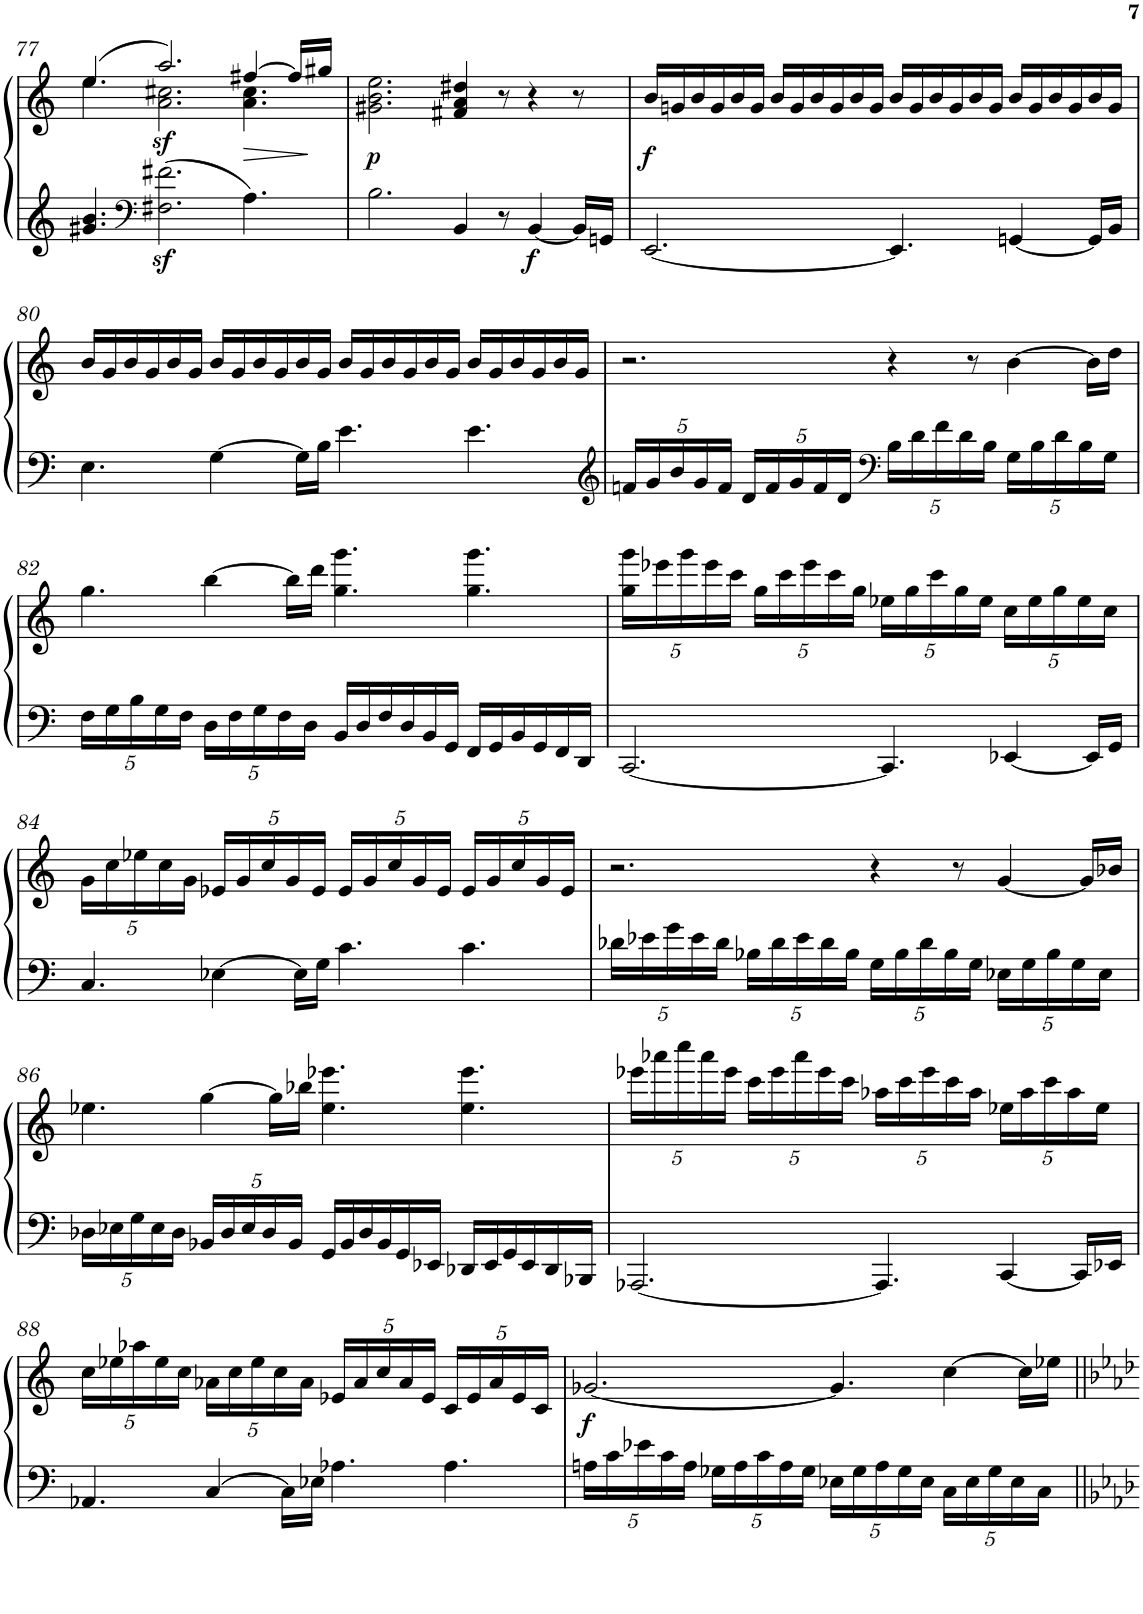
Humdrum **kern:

**kern	**kern	**dynam
*part1	*part1	*part1
*staff2	*staff1	*staff1/2
*I"Piano	*	*
*I'Pno	*	*
!!LO:PB:g=z
*clefG2	*clefG2	*
*k[]	*k[]	*
*C:	*C:	*
*M12/8	*M12/8	*
=77	=77	=77
*	*^	*
4.g#X/ 4.b/	(>4.ee/	4.ee\	.
*clefF4	*	*	*
!	!	!	!LO:DY:b
2.F#X\z< 2.f#X\z<	2.aa/)	2.a\ 2.cc#X\	sf
!	!	!	!LO:HP:b
4.A\	[4ff#X/	4.a\ 4.cc#\	>
.	16ff#/LL]	.	.
.	16gg#X/JJ	.	]
*	*v	*v	*
=78	=78	=78
!	!	!LO:DY:b
2.B\	2.g#X\ 2.b\ 2.ee\	p
4BB/	4f#X/ 4a/ 4dd#X/	.
8r	8r	.
!	!	!LO:DY:b=2
[4BB/	4r	f
16BB/LL]	8r	.
16GGn/JJ	.	.
=79	=79	=79
!	!	!LO:DY:b
[2.EE/	16b/LL	f
.	16gn/	.
.	16b/	.
.	16g/	.
.	16b/	.
.	16g/JJ	.
.	16b/LL	.
.	16g/	.
.	16b/	.
.	16g/	.
.	16b/	.
.	16g/JJ	.
4.EE/]	16b/LL	.
.	16g/	.
.	16b/	.
.	16g/	.
.	16b/	.
.	16g/JJ	.
[4GGn/	16b/LL	.
.	16g/	.
.	16b/	.
.	16g/	.
16GG/LL]	16b/	.
16BB/JJ	16g/JJ	.
!!LO:LB:g=z
=80	=80	=80
4.E\	16b/LL	.
.	16g/	.
.	16b/	.
.	16g/	.
.	16b/	.
.	16g/JJ	.
[4G\	16b/LL	.
.	16g/	.
.	16b/	.
.	16g/	.
16G\LL]	16b/	.
16B\JJ	16g/JJ	.
4.e\	16b/LL	.
.	16g/	.
.	16b/	.
.	16g/	.
.	16b/	.
.	16g/JJ	.
4.e\	16b/LL	.
.	16g/	.
.	16b/	.
.	16g/	.
.	16b/	.
.	16g/JJ	.
=81	=81	=81
*clefG2	*	*
*Xbrackettup	*	*
40%3fn/LL	2.r	.
40%3g/	.	.
40%3b/	.	.
40%3g/	.	.
40%3f/JJ	.	.
40%3d/LL	.	.
40%3f/	.	.
40%3g/	.	.
40%3f/	.	.
40%3d/JJ	.	.
*clefF4	*	*
40%3B\LL	4r	.
40%3d\	.	.
40%3f\	.	.
40%3d\	.	.
.	8r	.
40%3B\JJ	.	.
40%3G\LL	[4b\	.
40%3B\	.	.
40%3d\	.	.
40%3B\	.	.
.	16b\LL]	.
40%3G\JJ	.	.
.	16dd\JJ	.
!!LO:LB:g=z
=82	=82	=82
40%3F\LL	4.gg\	.
40%3G\	.	.
40%3B\	.	.
40%3G\	.	.
40%3F\JJ	.	.
40%3D\LL	[4bb\	.
40%3F\	.	.
40%3G\	.	.
40%3F\	.	.
.	16bb\LL]	.
40%3D\JJ	.	.
.	16ddd\JJ	.
16BB/LL	4.gg\ 4.ggg\	.
16D/	.	.
16F/	.	.
16D/	.	.
16BB/	.	.
16GG/JJ	.	.
16FF/LL	4.gg\ 4.ggg\	.
16GG/	.	.
16BB/	.	.
16GG/	.	.
16FF/	.	.
16DD/JJ	.	.
=83	=83	=83
*	*Xbrackettup	*
[2.CC/	40%3gg\ 40%3ggg\LL	.
.	40%3eee-X\	.
.	40%3ggg\	.
.	40%3eee-\	.
.	40%3ccc\JJ	.
.	40%3gg\LL	.
.	40%3ccc\	.
.	40%3eee-\	.
.	40%3ccc\	.
.	40%3gg\JJ	.
4.CC/]	40%3ee-X\LL	.
.	40%3gg\	.
.	40%3ccc\	.
.	40%3gg\	.
.	40%3ee-\JJ	.
[4EE-X/	40%3cc\LL	.
.	40%3ee-\	.
.	40%3gg\	.
.	40%3ee-\	.
16EE-/LL]	.	.
.	40%3cc\JJ	.
16GG/JJ	.	.
!!LO:LB:g=z
=84	=84	=84
4.C/	40%3g\LL	.
.	40%3cc\	.
.	40%3ee-X\	.
.	40%3cc\	.
.	40%3g\JJ	.
[4E-X\	40%3e-X/LL	.
.	40%3g/	.
.	40%3cc/	.
.	40%3g/	.
16E-\LL]	.	.
.	40%3e-/JJ	.
16G\JJ	.	.
4.c\	40%3e-/LL	.
.	40%3g/	.
.	40%3cc/	.
.	40%3g/	.
.	40%3e-/JJ	.
4.c\	40%3e-/LL	.
.	40%3g/	.
.	40%3cc/	.
.	40%3g/	.
.	40%3e-/JJ	.
=85	=85	=85
40%3d-X\LL	2.r	.
40%3e-X\	.	.
40%3g\	.	.
40%3e-\	.	.
40%3d-\JJ	.	.
40%3B-X\LL	.	.
40%3d-\	.	.
40%3e-\	.	.
40%3d-\	.	.
40%3B-\JJ	.	.
40%3G\LL	4r	.
40%3B-\	.	.
40%3d-\	.	.
40%3B-\	.	.
.	8r	.
40%3G\JJ	.	.
40%3E-X\LL	[4g/	.
40%3G\	.	.
40%3B-\	.	.
40%3G\	.	.
.	16g/LL]	.
40%3E-\JJ	.	.
.	16b-X/JJ	.
!!LO:LB:g=z
=86	=86	=86
40%3D-X\LL	4.ee-X\	.
40%3E-X\	.	.
40%3G\	.	.
40%3E-\	.	.
40%3D-\JJ	.	.
40%3BB-X/LL	[4gg\	.
40%3D-/	.	.
40%3E-/	.	.
40%3D-/	.	.
.	16gg\LL]	.
40%3BB-/JJ	.	.
.	16bb-X\JJ	.
16GG/LL	4.ee-\ 4.eee-X\	.
16BB-/	.	.
16D-/	.	.
16BB-/	.	.
16GG/	.	.
16EE-X/JJ	.	.
16DD-X/LL	4.ee-\ 4.eee-\	.
16EE-/	.	.
16GG/	.	.
16EE-/	.	.
16DD-/	.	.
16BBB-X/JJ	.	.
=87	=87	=87
[2.AAA-X/	40%3eee-X\LL	.
.	40%3aaa-X\	.
.	40%3cccc\	.
.	40%3aaa-\	.
.	40%3eee-\JJ	.
.	40%3ccc\LL	.
.	40%3eee-\	.
.	40%3aaa-\	.
.	40%3eee-\	.
.	40%3ccc\JJ	.
4.AAA-/]	40%3aa-X\LL	.
.	40%3ccc\	.
.	40%3eee-\	.
.	40%3ccc\	.
.	40%3aa-\JJ	.
[4CC/	40%3ee-X\LL	.
.	40%3aa-\	.
.	40%3ccc\	.
.	40%3aa-\	.
16CC/LL]	.	.
.	40%3ee-\JJ	.
16EE-X/JJ	.	.
!!LO:LB:g=z
=88	=88	=88
4.AA-X/	40%3cc\LL	.
.	40%3ee-X\	.
.	40%3aa-X\	.
.	40%3ee-\	.
.	40%3cc\JJ	.
[4C/	40%3a-X\LL	.
.	40%3cc\	.
.	40%3ee-\	.
.	40%3cc\	.
16C\LL]	.	.
.	40%3a-\JJ	.
16E-X\JJ	.	.
4.A-X\	40%3e-X/LL	.
.	40%3a-/	.
.	40%3cc/	.
.	40%3a-/	.
.	40%3e-/JJ	.
4.A-\	40%3c/LL	.
.	40%3e-/	.
.	40%3a-/	.
.	40%3e-/	.
.	40%3c/JJ	.
=89	=89	=89
!	!	!LO:DY:b
40%3An\LL	[2.g-X/	f
40%3c\	.	.
40%3e-X\	.	.
40%3c\	.	.
40%3A\JJ	.	.
40%3G-X\LL	.	.
40%3A\	.	.
40%3c\	.	.
40%3A\	.	.
40%3G-\JJ	.	.
40%3E-X\LL	4.g-/]	.
40%3G-\	.	.
40%3A\	.	.
40%3G-\	.	.
40%3E-\JJ	.	.
40%3C\LL	[4cc\	.
40%3E-\	.	.
40%3G-\	.	.
40%3E-\	.	.
.	16cc\LL]	.
40%3C\JJ	.	.
.	16ee-X\JJ	.
=||	=||	=||
*-	*-	*-
